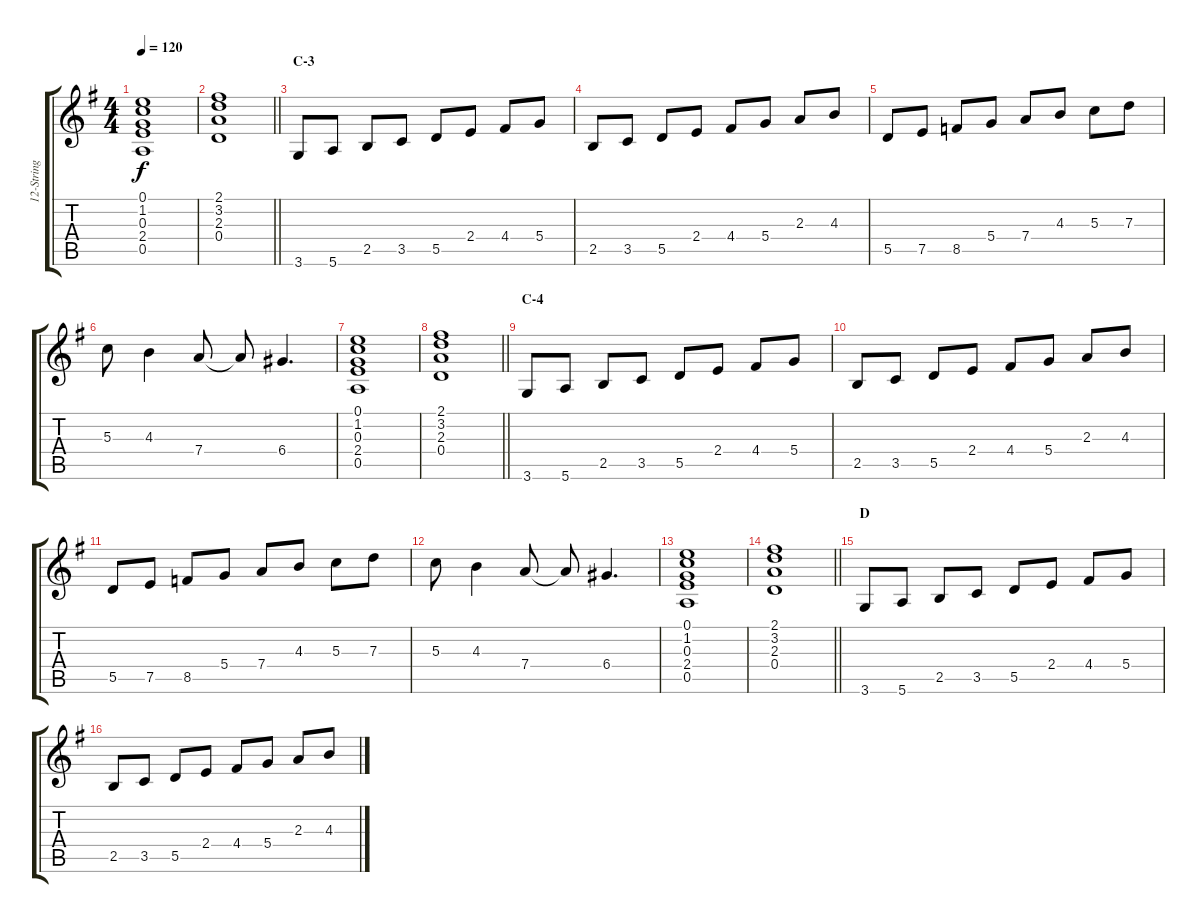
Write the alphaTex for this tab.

\track ("12-String E. Guitar" "12-String ") {instrument electricguitarclean}
\staff {score tabs}
\tuning (E4 B3 G3 D3 A2 E2) {hide}
\ts (4 4)
\tempo 120
\clef g2
\ks g
(0.1 1.2 0.3 2.4 0.5).1{dy f} |
\barLineRight lightlight
(2.1 3.2 2.3 0.4).1 |
\section ("" "C-3")
3.6.8 5.6.8 2.5.8 3.5.8 5.5.8 2.4.8 4.4.8 5.4.8 |
2.5.8 3.5.8 5.5.8 2.4.8 4.4.8 5.4.8 2.3.8 4.3.8 |
5.5.8 7.5.8 8.5.8 5.4.8 7.4.8 4.3.8 5.3.8 7.3.8 |
5.3.8 4.3.4 7.4.8 7.4{t}.8 6.4.4{d} |
(0.1 1.2 0.3 2.4 0.5).1 |
\barLineRight lightlight
(2.1 3.2 2.3 0.4).1 |
\section ("" "C-4")
3.6.8 5.6.8 2.5.8 3.5.8 5.5.8 2.4.8 4.4.8 5.4.8 |
2.5.8 3.5.8 5.5.8 2.4.8 4.4.8 5.4.8 2.3.8 4.3.8 |
5.5.8 7.5.8 8.5.8 5.4.8 7.4.8 4.3.8 5.3.8 7.3.8 |
5.3.8 4.3.4 7.4.8 7.4{t}.8 6.4.4{d} |
(0.1 1.2 0.3 2.4 0.5).1 |
\barLineRight lightlight
(2.1 3.2 2.3 0.4).1 |
\section ("" "D")
3.6.8 5.6.8 2.5.8 3.5.8 5.5.8 2.4.8 4.4.8 5.4.8 |
2.5.8 3.5.8 5.5.8 2.4.8 4.4.8 5.4.8 2.3.8 4.3.8
